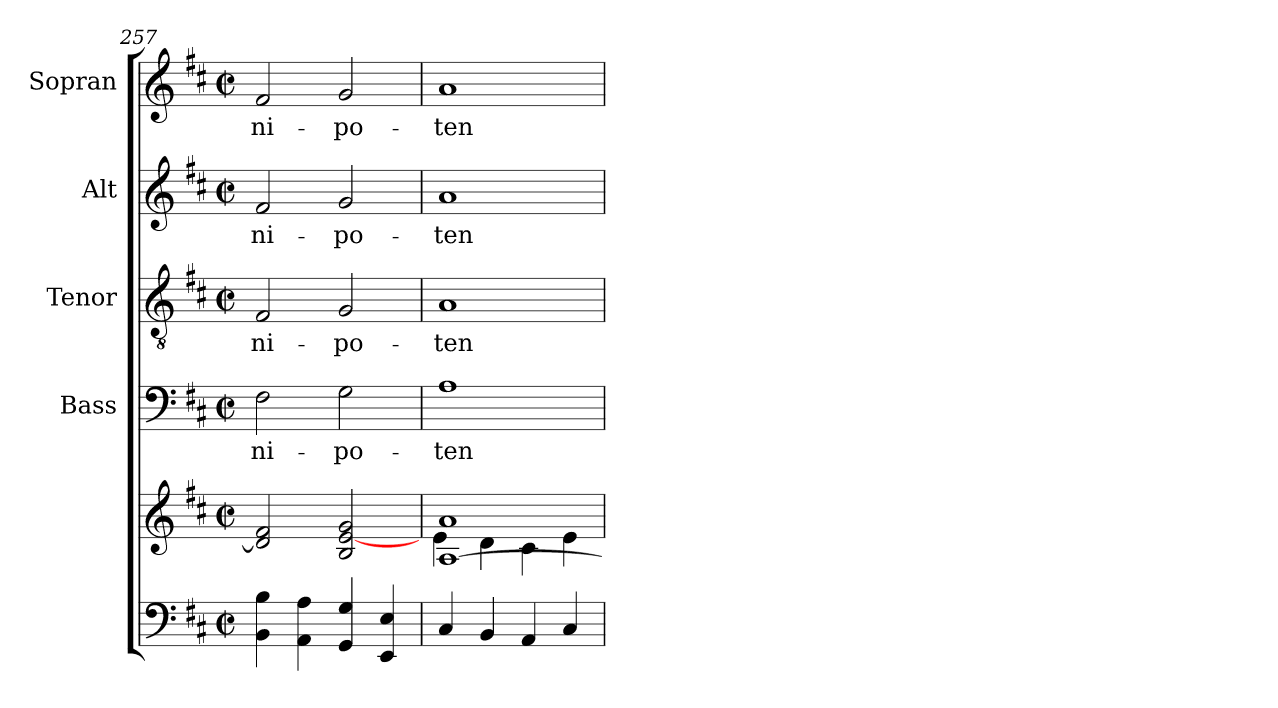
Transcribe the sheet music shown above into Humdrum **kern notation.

**kern	**kern	**kern	**text	**kern	**text	**kern	**text	**kern	**text
*part5	*part5	*part4	*part4	*part3	*part3	*part2	*part2	*part1	*part1
*staff6	*staff5	*staff4	*staff4	*staff3	*staff3	*staff2	*staff2	*staff1	*staff1
*	*	*I"Bass	*	*I"Tenor	*	*I"Alt	*	*I"Sopran	*
*	*	*I'B.	*	*I'T.	*	*I'A.	*	*I'S.	*
*clefF4	*clefG2	*clefF4	*	*clefGv2	*	*clefG2	*	*clefG2	*
*k[f#c#]	*k[f#c#]	*k[f#c#]	*	*k[f#c#]	*	*k[f#c#]	*	*k[f#c#]	*
*D:	*D:	*D:	*	*D:	*	*D:	*	*D:	*
*M2/2	*M2/2	*M2/2	*	*M2/2	*	*M2/2	*	*M2/2	*
*met(c|)	*met(c|)	*met(c|)	*	*met(c|)	*	*met(c|)	*	*met(c|)	*
=257	=257	=257	=257	=257	=257	=257	=257	=257	=257
!	!	!	!LO:LY:b	!	!LO:LY:b	!	!LO:LY:b	!	!LO:LY:b
4BB\ 4B\	2d/] 2f#/	2F#\	-ni-	2F#/	-ni-	2f#/	-ni-	2f#/	-ni-
4AA\ 4A\	.	.	.	.	.	.	.	.	.
!	!	!	!LO:LY:b	!	!LO:LY:b	!	!LO:LY:b	!	!LO:LY:b
4GG/ 4G/	2B/ [2e/ 2g/	2G\	-po-	2G/	-po-	2g/	-po-	2g/	-po-
4EE/ 4E/	.	.	.	.	.	.	.	.	.
=258	=258	=258	=258	=258	=258	=258	=258	=258	=258
*	*^	*	*	*	*	*	*	*	*
!	!	!	!	!LO:LY:b	!	!LO:LY:b	!	!LO:LY:b	!	!LO:LY:b
4C#/	[<1A 1a	4e\	1A	-ten-	1A	-ten-	1a	-ten-	1a	-ten-
4BB/	.	4d\	.	.	.	.	.	.	.	.
4AA/	.	4c#\	.	.	.	.	.	.	.	.
4C#/	.	4e\	.	.	.	.	.	.	.	.
*	*v	*v	*	*	*	*	*	*	*	*
=	=	=	=	=	=	=	=	=	=
*-	*-	*-	*-	*-	*-	*-	*-	*-	*-
